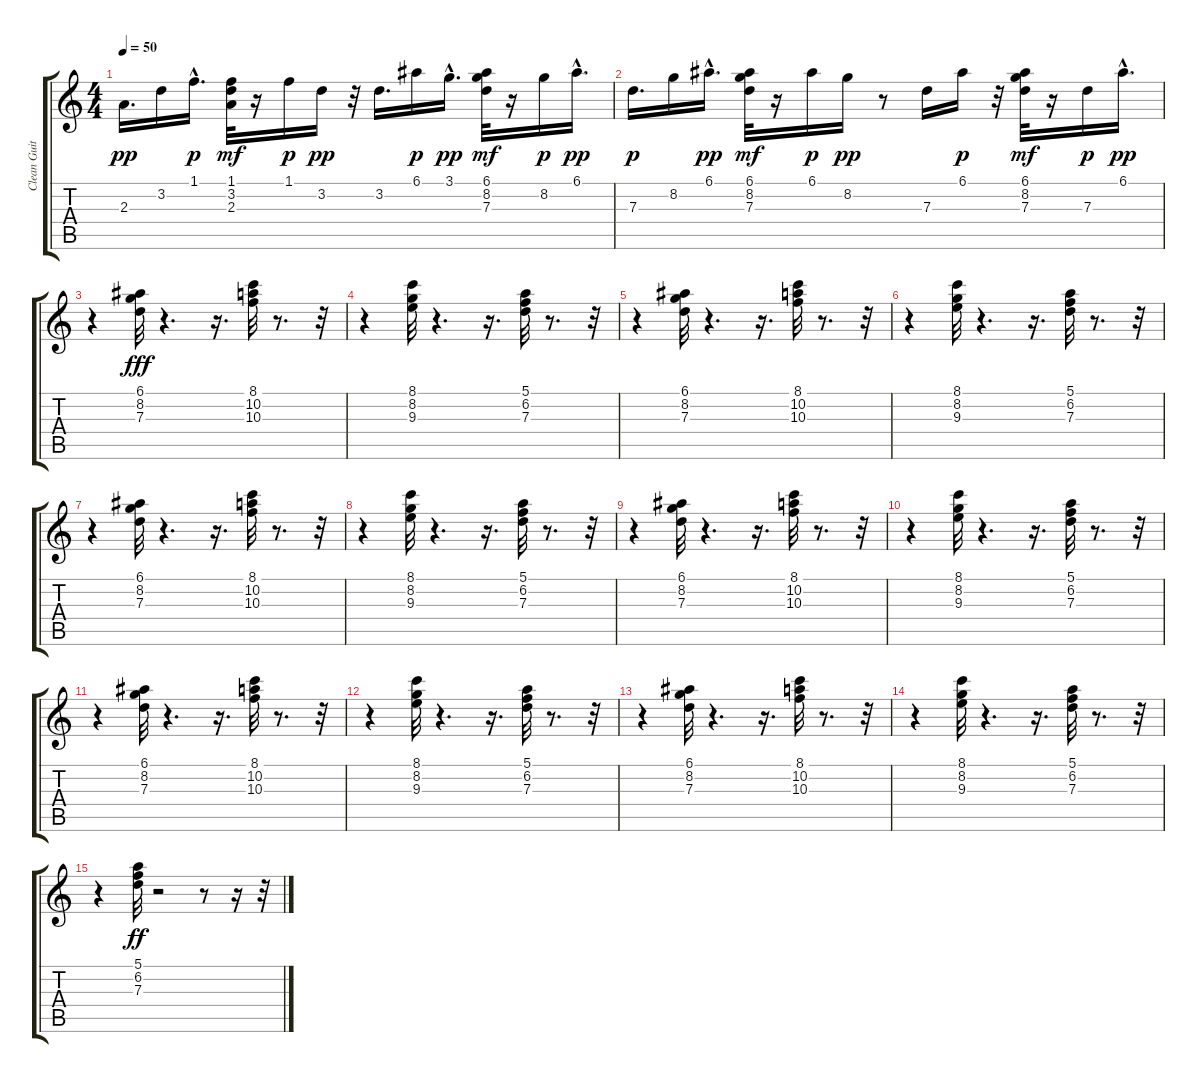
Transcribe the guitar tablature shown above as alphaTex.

\track ("Clean Guitar" "Clean Guit") {instrument electricguitarclean}
\staff {score tabs}
\tuning (E4 B3 G3 D3 A2 E2) {hide}
\ts (4 4)
\tempo 50
\clef g2
\ks c
2.3.16{d dy pp} 3.2.16 1.1{hac}.16{d dy p} (1.1 3.2 2.3).32{dy mf balance 16} r.16 1.1.16{dy p balance 0} 3.2.16{dy pp} r.32 3.2.16{d} 6.1.16{dy p} 3.1{hac}.16{d dy pp} (6.1 8.2 7.3).32{dy mf balance 16} r.16 8.2.16{dy p balance 0} 6.1{hac}.16{d dy pp} |
7.3.16{d dy p} 8.2.16 6.1{hac}.16{d dy pp} (6.1 8.2 7.3).32{dy mf balance 16} r.16 6.1.16{dy p balance 0} 8.2.16{dy pp} r.8 7.3.16{balance 0} 6.1.16{dy p} r.32 (6.1 8.2 7.3).32{dy mf balance 16} r.16 7.3.16{dy p balance 0} 6.1{hac}.16{d dy pp} |
r.4 (6.1 8.2 7.3).32{dy fff balance 16 instrument electricguitarclean} r.4{d} r.16{d} (8.1 10.2 10.3).32 r.8{d} r.32 |
r.4 (8.1 8.2 9.3).32 r.4{d} r.16{d} (5.1 6.2 7.3).32 r.8{d} r.32 |
r.4 (6.1 8.2 7.3).32 r.4{d} r.16{d} (8.1 10.2 10.3).32 r.8{d} r.32 |
r.4 (8.1 8.2 9.3).32 r.4{d} r.16{d} (5.1 6.2 7.3).32 r.8{d} r.32 |
r.4 (6.1 8.2 7.3).32 r.4{d} r.16{d} (8.1 10.2 10.3).32 r.8{d} r.32 |
r.4 (8.1 8.2 9.3).32 r.4{d} r.16{d} (5.1 6.2 7.3).32 r.8{d} r.32 |
r.4 (6.1 8.2 7.3).32 r.4{d} r.16{d} (8.1 10.2 10.3).32 r.8{d} r.32 |
r.4 (8.1 8.2 9.3).32 r.4{d} r.16{d} (5.1 6.2 7.3).32 r.8{d} r.32 |
r.4 (6.1 8.2 7.3).32 r.4{d} r.16{d} (8.1 10.2 10.3).32 r.8{d} r.32 |
r.4 (8.1 8.2 9.3).32 r.4{d} r.16{d} (5.1 6.2 7.3).32 r.8{d} r.32 |
r.4 (6.1 8.2 7.3).32 r.4{d} r.16{d} (8.1 10.2 10.3).32 r.8{d} r.32 |
r.4 (8.1 8.2 9.3).32 r.4{d} r.16{d} (5.1 6.2 7.3).32 r.8{d} r.32 |
r.4 (5.1 6.2 7.3).32{dy ff} r.2 r.8 r.16 r.32
